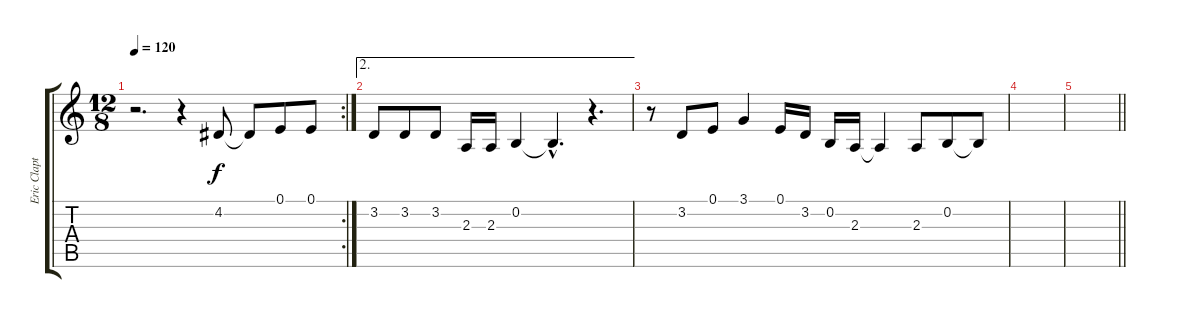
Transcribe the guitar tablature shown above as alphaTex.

\track ("Eric Clapton Voice" "Eric Clapt") {instrument harmonica}
\staff {score tabs}
\tuning (E4 B3 G3 D3 A2 E2) {hide}
\rc 2
\ts (12 8)
\tempo 120
\clef g2
\ks c
r.2{d dy f} r.4 4.2.8 4.2{t}.8 0.1.8 0.1.8 |
\ae 2
3.2.8 3.2.8 3.2.8 2.3.16 2.3.16 0.2.4 0.2{hac t}.4{d} r.4{d} |
r.8 3.2.8 0.1.8 3.1.4 0.1.16 3.2.16 0.2.16 2.3.16 2.3{t}.4 2.3.8 0.2.8 0.2{t}.8 |
|
\barLineRight lightlight
